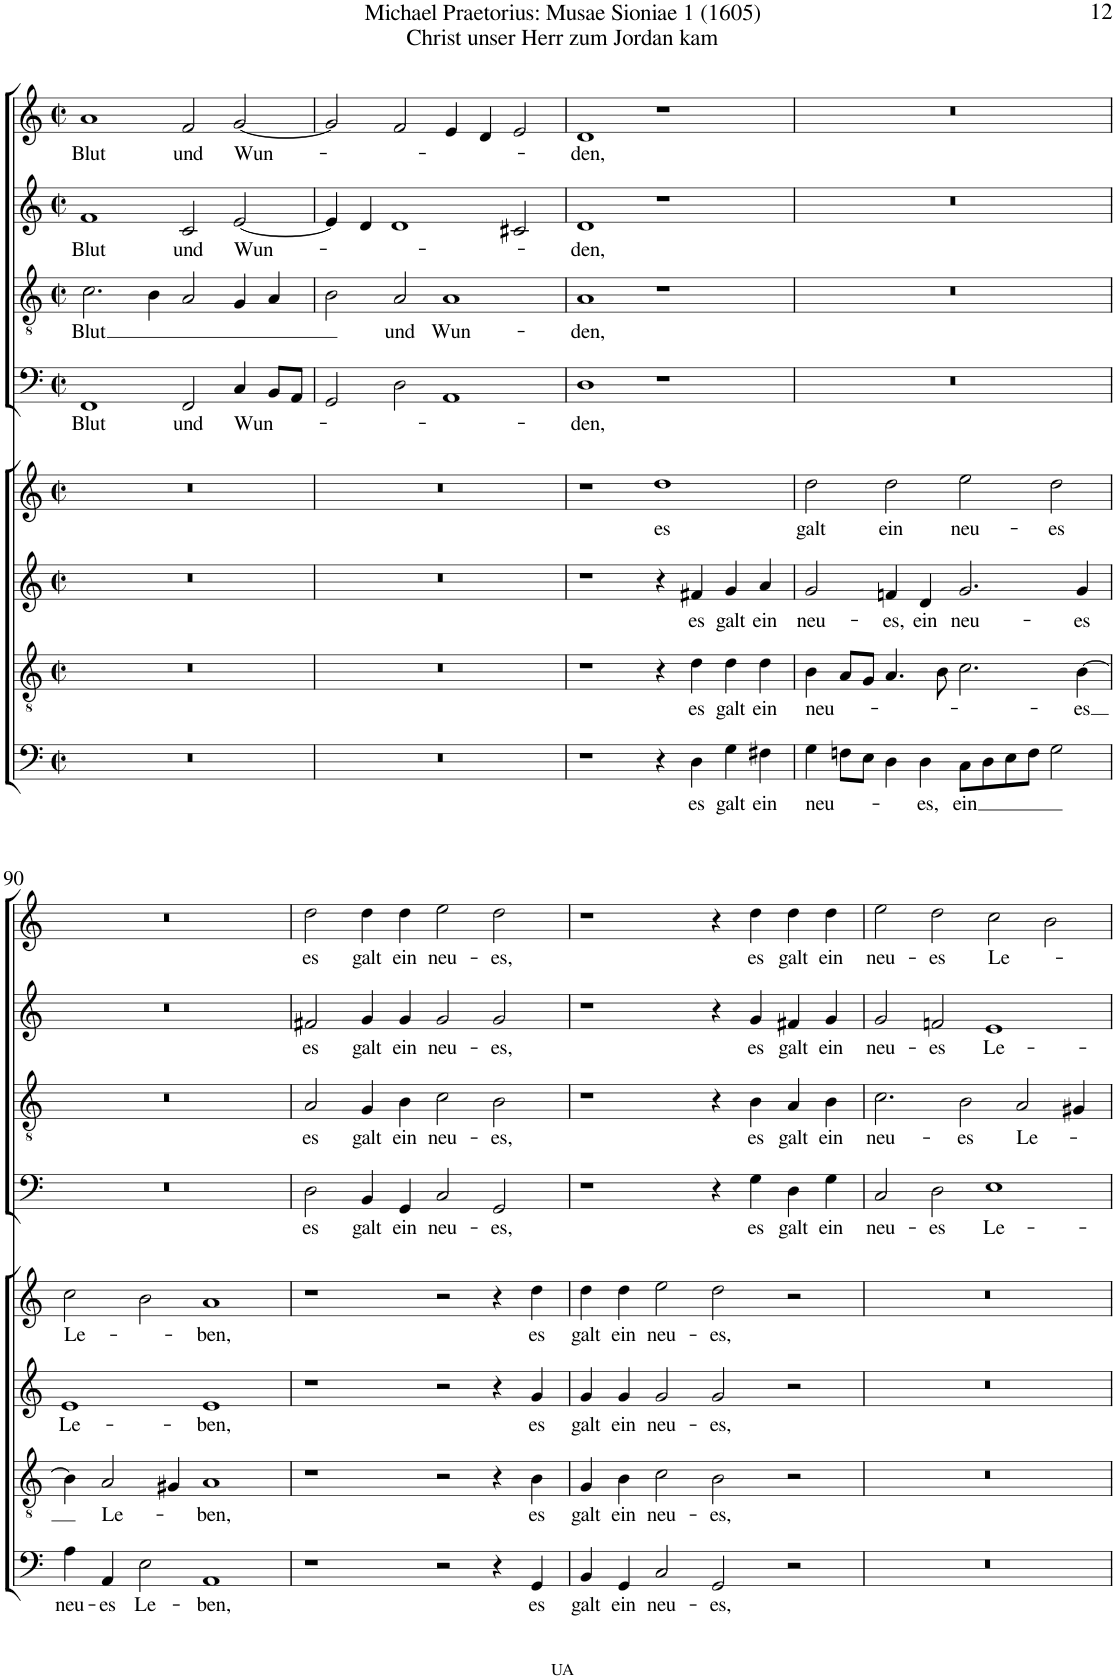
**kern	**text	**kern	**text	**kern	**text	**kern	**text	**kern	**text	**kern	**text	**kern	**text	**kern	**text
*part8	*part8	*part7	*part7	*part6	*part6	*part5	*part5	*part4	*part4	*part3	*part3	*part2	*part2	*part1	*part1
*staff8	*staff8	*staff7	*staff7	*staff6	*staff6	*staff5	*staff5	*staff4	*staff4	*staff3	*staff3	*staff2	*staff2	*staff1	*staff1
*I"Baß 2	*	*I"Tenor 2	*	*I"Alt 2	*	*I"Sopran 2	*	*I"Baß 1	*	*I"Tenor 1	*	*I"Alt 1	*	*I"Sopran 1	*
!!LO:PB:g=z
*clefF4	*	*clefGv2	*	*clefG2	*	*clefG2	*	*clefF4	*	*clefGv2	*	*clefG2	*	*clefG2	*
*k[]	*	*k[]	*	*k[]	*	*k[]	*	*k[]	*	*k[]	*	*k[]	*	*k[]	*
*M4/2	*	*M4/2	*	*M4/2	*	*M4/2	*	*M4/2	*	*M4/2	*	*M4/2	*	*M4/2	*
*met(c|)	*	*met(c|)	*	*met(c|)	*	*met(c|)	*	*met(c|)	*	*met(c|)	*	*met(c|)	*	*met(c|)	*
=86	=86	=86	=86	=86	=86	=86	=86	=86	=86	=86	=86	=86	=86	=86	=86
!	!	!	!	!	!	!	!	!	!LO:LY:b	!	!LO:LY:b	!	!LO:LY:b	!	!LO:LY:b
0r	.	0r	.	0r	.	0r	.	1FF	Blut	2.c\	Blut	1f	Blut	1a	Blut
.	.	.	.	.	.	.	.	.	.	4B\	.	.	.	.	.
!	!	!	!	!	!	!	!	!	!LO:LY:b	!	!	!	!LO:LY:b	!	!LO:LY:b
.	.	.	.	.	.	.	.	2FF/	und	2A/	.	2c/	und	2f/	und
!	!	!	!	!	!	!	!	!	!LO:LY:b	!	!	!	!LO:LY:b	!	!LO:LY:b
.	.	.	.	.	.	.	.	4C/	Wun-	4G/	.	[2e/	Wun-	[2g/	Wun-
.	.	.	.	.	.	.	.	8BB/L	.	4A/	.	.	.	.	.
.	.	.	.	.	.	.	.	8AA/J	.	.	.	.	.	.	.
=87	=87	=87	=87	=87	=87	=87	=87	=87	=87	=87	=87	=87	=87	=87	=87
0r	.	0r	.	0r	.	0r	.	2GG/	.	2B\	.	4e/]	.	2g/]	.
.	.	.	.	.	.	.	.	.	.	.	.	4d/	.	.	.
!	!	!	!	!	!	!	!	!	!	!	!LO:LY:b	!	!	!	!
.	.	.	.	.	.	.	.	2D\	.	2A/	und	1d	.	2f/	.
!	!	!	!	!	!	!	!	!	!	!	!LO:LY:b	!	!	!	!
.	.	.	.	.	.	.	.	1AA	.	1A	Wun-	.	.	4e/	.
.	.	.	.	.	.	.	.	.	.	.	.	.	.	4d/	.
.	.	.	.	.	.	.	.	.	.	.	.	2c#X/	.	2e/	.
=88	=88	=88	=88	=88	=88	=88	=88	=88	=88	=88	=88	=88	=88	=88	=88
!	!	!	!	!	!	!	!	!	!LO:LY:b	!	!LO:LY:b	!	!LO:LY:b	!	!LO:LY:b
1r	.	1r	.	1r	.	1r	.	1D	-den,	1A	-den,	1d	-den,	1d	-den,
!	!	!	!	!	!	!	!LO:LY:b	!	!	!	!	!	!	!	!
4r	.	4r	.	4r	.	1dd	es	1r	.	1r	.	1r	.	1r	.
!	!LO:LY:b	!	!LO:LY:b	!	!LO:LY:b	!	!	!	!	!	!	!	!	!	!
4D\	es	4d\	es	4f#X/	es	.	.	.	.	.	.	.	.	.	.
!	!LO:LY:b	!	!LO:LY:b	!	!LO:LY:b	!	!	!	!	!	!	!	!	!	!
4G\	galt	4d\	galt	4g/	galt	.	.	.	.	.	.	.	.	.	.
!	!LO:LY:b	!	!LO:LY:b	!	!LO:LY:b	!	!	!	!	!	!	!	!	!	!
4F#X\	ein	4d\	ein	4a/	ein	.	.	.	.	.	.	.	.	.	.
=89	=89	=89	=89	=89	=89	=89	=89	=89	=89	=89	=89	=89	=89	=89	=89
!	!LO:LY:b	!	!LO:LY:b	!	!LO:LY:b	!	!LO:LY:b	!	!	!	!	!	!	!	!
4G\	neu-	4B\	neu-	2g/	neu-	2dd\	galt	0r	.	0r	.	0r	.	0r	.
8Fn\L	.	8A/L	.	.	.	.	.	.	.	.	.	.	.	.	.
8E\J	.	8G/J	.	.	.	.	.	.	.	.	.	.	.	.	.
!	!	!	!	!	!LO:LY:b	!	!LO:LY:b	!	!	!	!	!	!	!	!
4D\	.	4.A/	.	4fn/	-es,	2dd\	ein	.	.	.	.	.	.	.	.
!	!LO:LY:b	!	!	!	!LO:LY:b	!	!	!	!	!	!	!	!	!	!
4D\	-es,	.	.	4d/	ein	.	.	.	.	.	.	.	.	.	.
.	.	8B\	.	.	.	.	.	.	.	.	.	.	.	.	.
!	!LO:LY:b	!	!	!	!LO:LY:b	!	!LO:LY:b	!	!	!	!	!	!	!	!
8C\L	ein	2.c\	.	2.g/	neu-	2ee\	neu-	.	.	.	.	.	.	.	.
8D\	.	.	.	.	.	.	.	.	.	.	.	.	.	.	.
8E\	.	.	.	.	.	.	.	.	.	.	.	.	.	.	.
8F\J	.	.	.	.	.	.	.	.	.	.	.	.	.	.	.
!	!	!	!	!	!	!	!LO:LY:b	!	!	!	!	!	!	!	!
2G\	.	.	.	.	.	2dd\	-es	.	.	.	.	.	.	.	.
!	!	!	!LO:LY:b	!	!LO:LY:b	!	!	!	!	!	!	!	!	!	!
.	.	[4B\	-es	4g/	-es	.	.	.	.	.	.	.	.	.	.
!!LO:LB:g=z
=90	=90	=90	=90	=90	=90	=90	=90	=90	=90	=90	=90	=90	=90	=90	=90
!	!LO:LY:b	!	!	!	!LO:LY:b	!	!LO:LY:b	!	!	!	!	!	!	!	!
4A\	neu-	4B\]	.	1e	Le-	2cc\	Le-	0r	.	0r	.	0r	.	0r	.
!	!LO:LY:b	!	!LO:LY:b	!	!	!	!	!	!	!	!	!	!	!	!
4AA/	-es	2A/	Le-	.	.	.	.	.	.	.	.	.	.	.	.
!	!LO:LY:b	!	!	!	!	!	!	!	!	!	!	!	!	!	!
2E\	Le-	.	.	.	.	2b\	.	.	.	.	.	.	.	.	.
.	.	4G#X/	.	.	.	.	.	.	.	.	.	.	.	.	.
!	!LO:LY:b	!	!LO:LY:b	!	!LO:LY:b	!	!LO:LY:b	!	!	!	!	!	!	!	!
1AA	-ben,	1A	-ben,	1e	-ben,	1a	-ben,	.	.	.	.	.	.	.	.
=91	=91	=91	=91	=91	=91	=91	=91	=91	=91	=91	=91	=91	=91	=91	=91
!	!	!	!	!	!	!	!	!	!LO:LY:b	!	!LO:LY:b	!	!LO:LY:b	!	!LO:LY:b
1r	.	1r	.	1r	.	1r	.	2D\	es	2A/	es	2f#X/	es	2dd\	es
!	!	!	!	!	!	!	!	!	!LO:LY:b	!	!LO:LY:b	!	!LO:LY:b	!	!LO:LY:b
.	.	.	.	.	.	.	.	4BB/	galt	4G/	galt	4g/	galt	4dd\	galt
!	!	!	!	!	!	!	!	!	!LO:LY:b	!	!LO:LY:b	!	!LO:LY:b	!	!LO:LY:b
.	.	.	.	.	.	.	.	4GG/	ein	4B\	ein	4g/	ein	4dd\	ein
!	!	!	!	!	!	!	!	!	!LO:LY:b	!	!LO:LY:b	!	!LO:LY:b	!	!LO:LY:b
2r	.	2r	.	2r	.	2r	.	2C/	neu-	2c\	neu-	2g/	neu-	2ee\	neu-
!	!	!	!	!	!	!	!	!	!LO:LY:b	!	!LO:LY:b	!	!LO:LY:b	!	!LO:LY:b
4r	.	4r	.	4r	.	4r	.	2GG/	-es,	2B\	-es,	2g/	-es,	2dd\	-es,
!	!LO:LY:b	!	!LO:LY:b	!	!LO:LY:b	!	!LO:LY:b	!	!	!	!	!	!	!	!
4GG/	es	4B\	es	4g/	es	4dd\	es	.	.	.	.	.	.	.	.
=92	=92	=92	=92	=92	=92	=92	=92	=92	=92	=92	=92	=92	=92	=92	=92
!	!LO:LY:b	!	!LO:LY:b	!	!LO:LY:b	!	!LO:LY:b	!	!	!	!	!	!	!	!
4BB/	galt	4G/	galt	4g/	galt	4dd\	galt	1r	.	1r	.	1r	.	1r	.
!	!LO:LY:b	!	!LO:LY:b	!	!LO:LY:b	!	!LO:LY:b	!	!	!	!	!	!	!	!
4GG/	ein	4B\	ein	4g/	ein	4dd\	ein	.	.	.	.	.	.	.	.
!	!LO:LY:b	!	!LO:LY:b	!	!LO:LY:b	!	!LO:LY:b	!	!	!	!	!	!	!	!
2C/	neu-	2c\	neu-	2g/	neu-	2ee\	neu-	.	.	.	.	.	.	.	.
!	!LO:LY:b	!	!LO:LY:b	!	!LO:LY:b	!	!LO:LY:b	!	!	!	!	!	!	!	!
2GG/	-es,	2B\	-es,	2g/	-es,	2dd\	-es,	4r	.	4r	.	4r	.	4r	.
!	!	!	!	!	!	!	!	!	!LO:LY:b	!	!LO:LY:b	!	!LO:LY:b	!	!LO:LY:b
.	.	.	.	.	.	.	.	4G\	es	4B\	es	4g/	es	4dd\	es
!	!	!	!	!	!	!	!	!	!LO:LY:b	!	!LO:LY:b	!	!LO:LY:b	!	!LO:LY:b
2r	.	2r	.	2r	.	2r	.	4D\	galt	4A/	galt	4f#X/	galt	4dd\	galt
!	!	!	!	!	!	!	!	!	!LO:LY:b	!	!LO:LY:b	!	!LO:LY:b	!	!LO:LY:b
.	.	.	.	.	.	.	.	4G\	ein	4B\	ein	4g/	ein	4dd\	ein
=93	=93	=93	=93	=93	=93	=93	=93	=93	=93	=93	=93	=93	=93	=93	=93
!	!	!	!	!	!	!	!	!	!LO:LY:b	!	!LO:LY:b	!	!LO:LY:b	!	!LO:LY:b
0r	.	0r	.	0r	.	0r	.	2C/	neu-	2.c\	neu-	2g/	neu-	2ee\	neu-
!	!	!	!	!	!	!	!	!	!LO:LY:b	!	!	!	!LO:LY:b	!	!LO:LY:b
.	.	.	.	.	.	.	.	2D\	-es	.	.	2fn/	-es	2dd\	-es
!	!	!	!	!	!	!	!	!	!	!	!LO:LY:b	!	!	!	!
.	.	.	.	.	.	.	.	.	.	2B\	-es	.	.	.	.
!	!	!	!	!	!	!	!	!	!LO:LY:b	!	!	!	!LO:LY:b	!	!LO:LY:b
.	.	.	.	.	.	.	.	1E	Le-	.	.	1e	Le-	2cc\	Le-
!	!	!	!	!	!	!	!	!	!	!	!LO:LY:b	!	!	!	!
.	.	.	.	.	.	.	.	.	.	2A/	Le-	.	.	.	.
.	.	.	.	.	.	.	.	.	.	.	.	.	.	2b\	.
.	.	.	.	.	.	.	.	.	.	4G#X/	.	.	.	.	.
=	=	=	=	=	=	=	=	=	=	=	=	=	=	=	=
*-	*-	*-	*-	*-	*-	*-	*-	*-	*-	*-	*-	*-	*-	*-	*-
